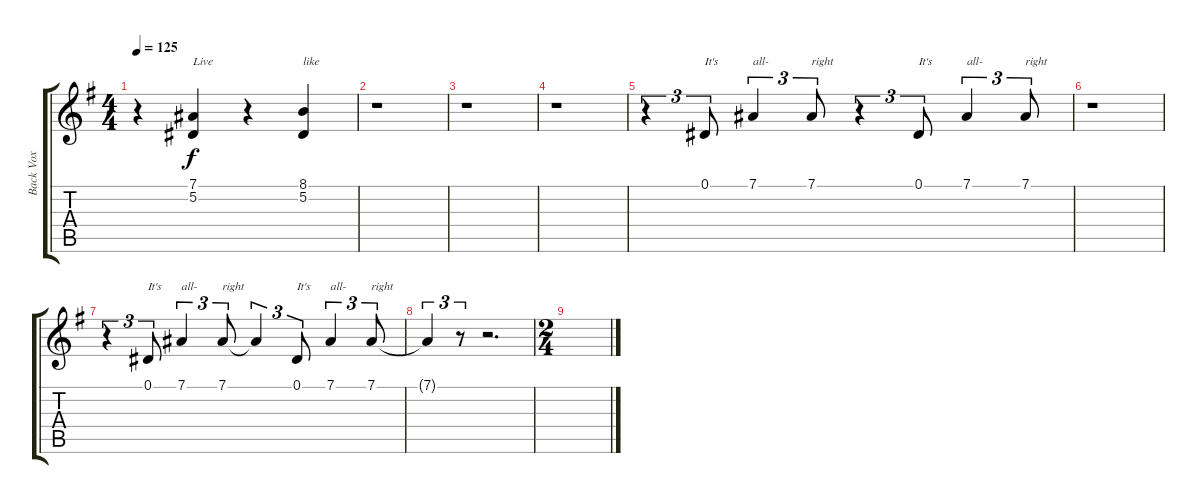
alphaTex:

\track ("Back Vox" "Back Vox") {instrument lead1square}
\staff {score tabs}
\tuning (Eb4 Bb3 Gb3 Db3 Ab2 Eb2) {hide}
\ts (4 4)
\tempo 125
\clef g2
\ks eminor
r.4{dy f} (7.1 5.2).4{txt "Live"} r.4 (8.1 5.2).4{txt "like"} |
r.1 |
r.1 |
r.1 |
r.4{tu (3 2)} 0.1.8{tu (3 2) txt "It's"} 7.1.4{tu (3 2) txt "all-"} 7.1.8{tu (3 2) txt "right"} r.4{tu (3 2)} 0.1.8{tu (3 2) txt "It's"} 7.1.4{tu (3 2) txt "all-"} 7.1.8{tu (3 2) txt "right"} |
r.1 |
r.4{tu (3 2)} 0.1.8{tu (3 2) txt "It's"} 7.1.4{tu (3 2) txt "all-"} 7.1.8{tu (3 2) txt "right"} 7.1{t}.4{tu (3 2)} 0.1.8{tu (3 2) txt "It's"} 7.1.4{tu (3 2) txt "all-"} 7.1.8{tu (3 2) txt "right"} |
7.1{t}.4{tu (3 2)} r.8{tu (3 2)} r.2{d} |
\ts (2 4)
